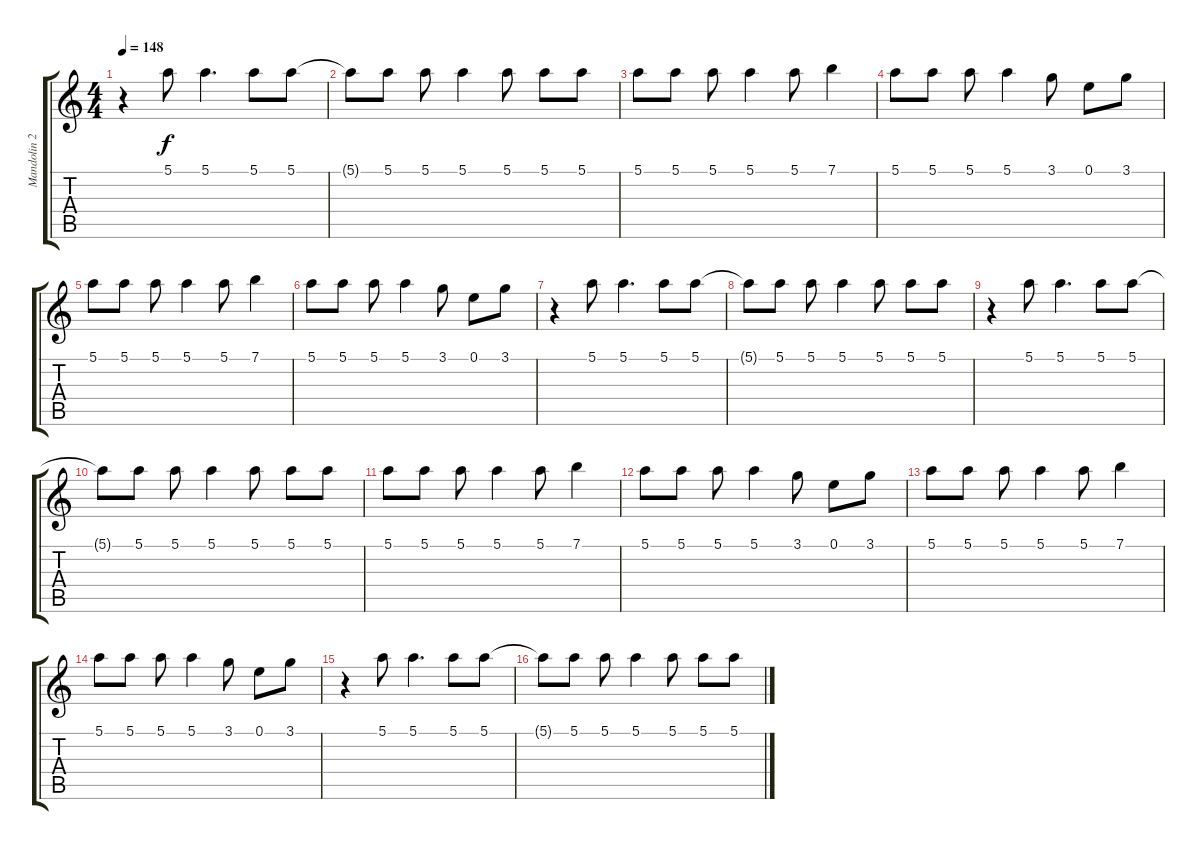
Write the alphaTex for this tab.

\track ("Mandolin 2" "Mandolin 2") {instrument acousticguitarnylon}
\staff {score tabs}
\tuning (E4 B3 G3 D3 A2 E2) {hide}
\ts (4 4)
\tempo 148
\clef g2
\ks c
r.4{dy f} 5.1.8 5.1.4{d} 5.1.8 5.1.8 |
5.1{t}.8 5.1.8 5.1.8 5.1.4 5.1.8 5.1.8 5.1.8 |
5.1.8 5.1.8 5.1.8 5.1.4 5.1.8 7.1.4 |
5.1.8 5.1.8 5.1.8 5.1.4 3.1.8 0.1.8 3.1.8 |
5.1.8 5.1.8 5.1.8 5.1.4 5.1.8 7.1.4 |
5.1.8 5.1.8 5.1.8 5.1.4 3.1.8 0.1.8 3.1.8 |
r.4 5.1.8 5.1.4{d} 5.1.8 5.1.8 |
5.1{t}.8 5.1.8 5.1.8 5.1.4 5.1.8 5.1.8 5.1.8 |
r.4 5.1.8 5.1.4{d} 5.1.8 5.1.8 |
5.1{t}.8 5.1.8 5.1.8 5.1.4 5.1.8 5.1.8 5.1.8 |
5.1.8 5.1.8 5.1.8 5.1.4 5.1.8 7.1.4 |
5.1.8 5.1.8 5.1.8 5.1.4 3.1.8 0.1.8 3.1.8 |
5.1.8 5.1.8 5.1.8 5.1.4 5.1.8 7.1.4 |
5.1.8 5.1.8 5.1.8 5.1.4 3.1.8 0.1.8 3.1.8 |
r.4 5.1.8 5.1.4{d} 5.1.8 5.1.8 |
5.1{t}.8 5.1.8 5.1.8 5.1.4 5.1.8 5.1.8 5.1.8
